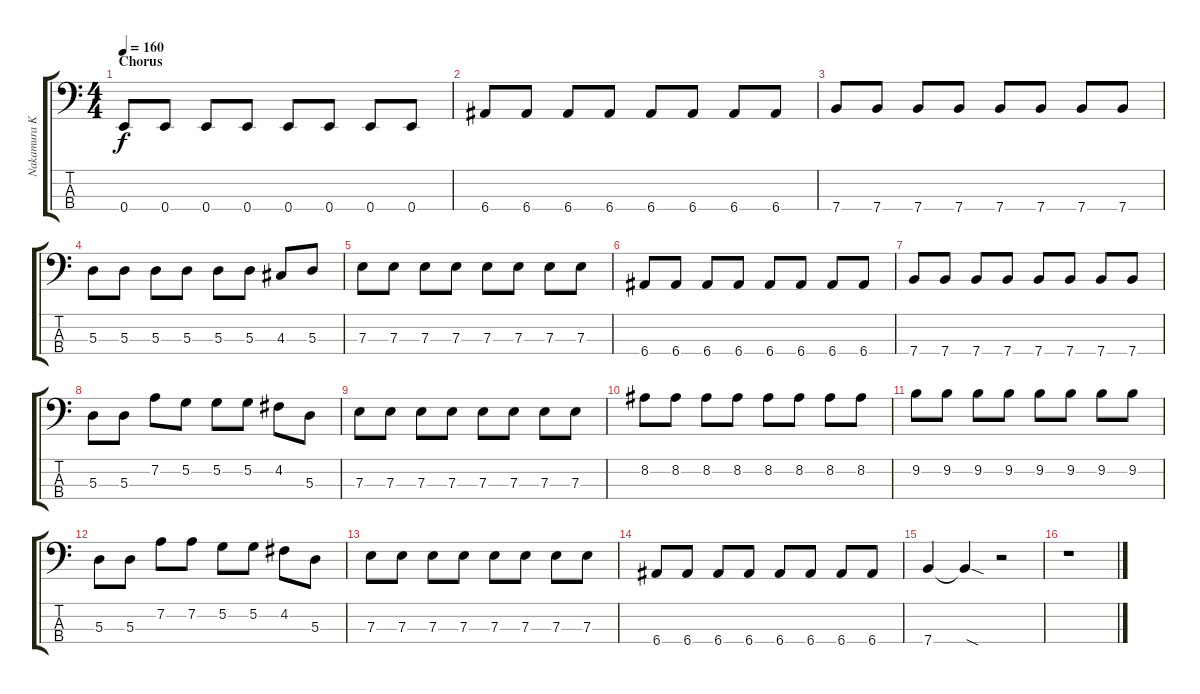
\track ("Nakamura Kazuhiko" "Nakamura K") {instrument electricbassfinger}
\staff {score tabs}
\tuning (G2 D2 A1 E1) {hide}
\ts (4 4)
\section ("" "Chorus")
\tempo 160
\clef f4
\ks c
0.4.8{dy f} 0.4.8 0.4.8 0.4.8 0.4.8 0.4.8 0.4.8 0.4.8 |
6.4.8 6.4.8 6.4.8 6.4.8 6.4.8 6.4.8 6.4.8 6.4.8 |
7.4.8 7.4.8 7.4.8 7.4.8 7.4.8 7.4.8 7.4.8 7.4.8 |
5.3.8 5.3.8 5.3.8 5.3.8 5.3.8 5.3.8 4.3.8 5.3.8 |
7.3.8 7.3.8 7.3.8 7.3.8 7.3.8 7.3.8 7.3.8 7.3.8 |
6.4.8 6.4.8 6.4.8 6.4.8 6.4.8 6.4.8 6.4.8 6.4.8 |
7.4.8 7.4.8 7.4.8 7.4.8 7.4.8 7.4.8 7.4.8 7.4.8 |
5.3.8 5.3.8 7.2.8 5.2.8 5.2.8 5.2.8 4.2.8 5.3.8 |
7.3.8 7.3.8 7.3.8 7.3.8 7.3.8 7.3.8 7.3.8 7.3.8 |
8.2.8 8.2.8 8.2.8 8.2.8 8.2.8 8.2.8 8.2.8 8.2.8 |
9.2.8 9.2.8 9.2.8 9.2.8 9.2.8 9.2.8 9.2.8 9.2.8 |
5.3.8 5.3.8 7.2.8 7.2.8 5.2.8 5.2.8 4.2.8 5.3.8 |
7.3.8 7.3.8 7.3.8 7.3.8 7.3.8 7.3.8 7.3.8 7.3.8 |
6.4.8 6.4.8 6.4.8 6.4.8 6.4.8 6.4.8 6.4.8 6.4.8 |
7.4.4 7.4{sod t}.4 r.2 |
r.1
